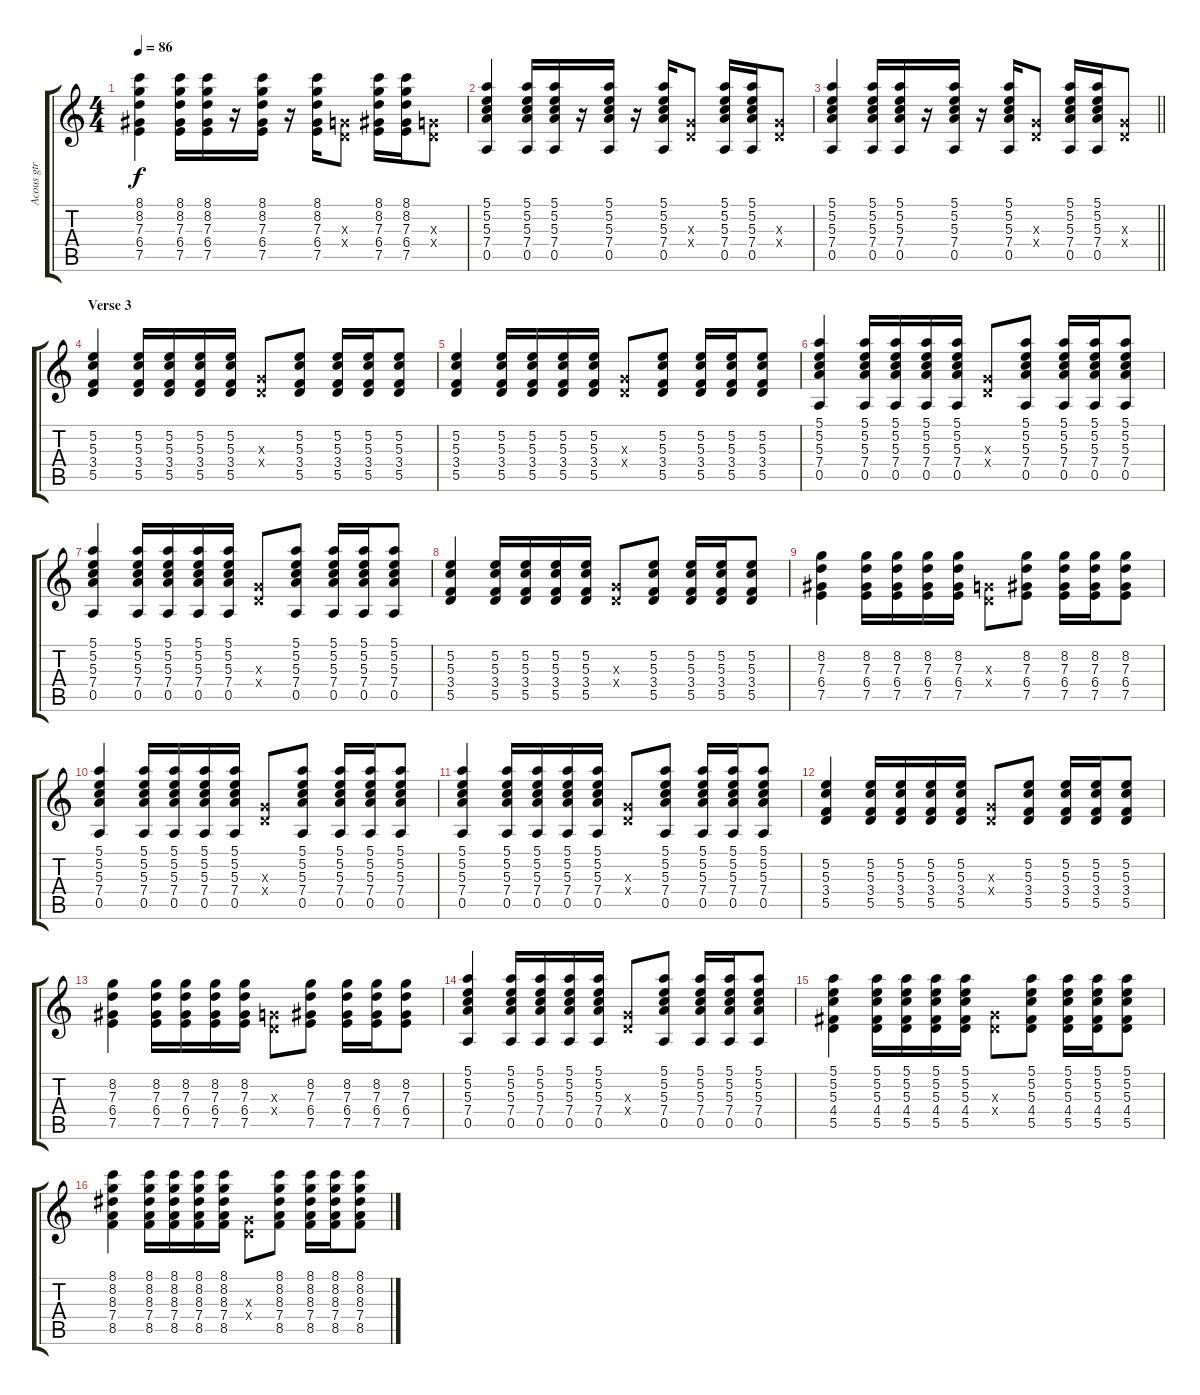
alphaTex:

\track ("Acous gtr" "Acous gtr") {instrument acousticguitarnylon}
\staff {score tabs}
\tuning (E4 B3 G3 D3 A2 E2) {hide}
\ts (4 4)
\tempo 86
\clef g2
\ks c
(8.1 8.2 7.3 6.4 7.5).4{dy f} (8.1 8.2 7.3 6.4 7.5).16 (8.1 8.2 7.3 6.4 7.5).16 r.16 (8.1 8.2 7.3 6.4 7.5).16 r.16 (8.1 8.2 7.3 6.4 7.5).16 (0.3{x} 0.4{x}).8 (8.1 8.2 7.3 6.4 7.5).16 (8.1 8.2 7.3 6.4 7.5).16 (0.3{x} 0.4{x}).8 |
(5.1 5.2 5.3 7.4 0.5).4 (5.1 5.2 5.3 7.4 0.5).16 (5.1 5.2 5.3 7.4 0.5).16 r.16 (5.1 5.2 5.3 7.4 0.5).16 r.16 (5.1 5.2 5.3 7.4 0.5).16 (0.3{x} 0.4{x}).8 (5.1 5.2 5.3 7.4 0.5).16 (5.1 5.2 5.3 7.4 0.5).16 (0.3{x} 0.4{x}).8 |
\barLineRight lightlight
(5.1 5.2 5.3 7.4 0.5).4 (5.1 5.2 5.3 7.4 0.5).16 (5.1 5.2 5.3 7.4 0.5).16 r.16 (5.1 5.2 5.3 7.4 0.5).16 r.16 (5.1 5.2 5.3 7.4 0.5).16 (0.3{x} 0.4{x}).8 (5.1 5.2 5.3 7.4 0.5).16 (5.1 5.2 5.3 7.4 0.5).16 (0.3{x} 0.4{x}).8 |
\section ("" "Verse 3")
(5.2 5.3 3.4 5.5).4 (5.2 5.3 3.4 5.5).16 (5.2 5.3 3.4 5.5).16 (5.2 5.3 3.4 5.5).16 (5.2 5.3 3.4 5.5).16 (0.3{x} 0.4{x}).8 (5.2 5.3 3.4 5.5).8 (5.2 5.3 3.4 5.5).16 (5.2 5.3 3.4 5.5).16 (5.2 5.3 3.4 5.5).8 |
(5.2 5.3 3.4 5.5).4 (5.2 5.3 3.4 5.5).16 (5.2 5.3 3.4 5.5).16 (5.2 5.3 3.4 5.5).16 (5.2 5.3 3.4 5.5).16 (0.3{x} 0.4{x}).8 (5.2 5.3 3.4 5.5).8 (5.2 5.3 3.4 5.5).16 (5.2 5.3 3.4 5.5).16 (5.2 5.3 3.4 5.5).8 |
(5.1 5.2 5.3 7.4 0.5).4 (5.1 5.2 5.3 7.4 0.5).16 (5.1 5.2 5.3 7.4 0.5).16 (5.1 5.2 5.3 7.4 0.5).16 (5.1 5.2 5.3 7.4 0.5).16 (0.3{x} 0.4{x}).8 (5.1 5.2 5.3 7.4 0.5).8 (5.1 5.2 5.3 7.4 0.5).16 (5.1 5.2 5.3 7.4 0.5).16 (5.1 5.2 5.3 7.4 0.5).8 |
(5.1 5.2 5.3 7.4 0.5).4 (5.1 5.2 5.3 7.4 0.5).16 (5.1 5.2 5.3 7.4 0.5).16 (5.1 5.2 5.3 7.4 0.5).16 (5.1 5.2 5.3 7.4 0.5).16 (0.3{x} 0.4{x}).8 (5.1 5.2 5.3 7.4 0.5).8 (5.1 5.2 5.3 7.4 0.5).16 (5.1 5.2 5.3 7.4 0.5).16 (5.1 5.2 5.3 7.4 0.5).8 |
(5.2 5.3 3.4 5.5).4 (5.2 5.3 3.4 5.5).16 (5.2 5.3 3.4 5.5).16 (5.2 5.3 3.4 5.5).16 (5.2 5.3 3.4 5.5).16 (0.3{x} 0.4{x}).8 (5.2 5.3 3.4 5.5).8 (5.2 5.3 3.4 5.5).16 (5.2 5.3 3.4 5.5).16 (5.2 5.3 3.4 5.5).8 |
(8.2 7.3 6.4 7.5).4 (8.2 7.3 6.4 7.5).16 (8.2 7.3 6.4 7.5).16 (8.2 7.3 6.4 7.5).16 (8.2 7.3 6.4 7.5).16 (0.3{x} 0.4{x}).8 (8.2 7.3 6.4 7.5).8 (8.2 7.3 6.4 7.5).16 (8.2 7.3 6.4 7.5).16 (8.2 7.3 6.4 7.5).8 |
(5.1 5.2 5.3 7.4 0.5).4 (5.1 5.2 5.3 7.4 0.5).16 (5.1 5.2 5.3 7.4 0.5).16 (5.1 5.2 5.3 7.4 0.5).16 (5.1 5.2 5.3 7.4 0.5).16 (0.3{x} 0.4{x}).8 (5.1 5.2 5.3 7.4 0.5).8 (5.1 5.2 5.3 7.4 0.5).16 (5.1 5.2 5.3 7.4 0.5).16 (5.1 5.2 5.3 7.4 0.5).8 |
(5.1 5.2 5.3 7.4 0.5).4 (5.1 5.2 5.3 7.4 0.5).16 (5.1 5.2 5.3 7.4 0.5).16 (5.1 5.2 5.3 7.4 0.5).16 (5.1 5.2 5.3 7.4 0.5).16 (0.3{x} 0.4{x}).8 (5.1 5.2 5.3 7.4 0.5).8 (5.1 5.2 5.3 7.4 0.5).16 (5.1 5.2 5.3 7.4 0.5).16 (5.1 5.2 5.3 7.4 0.5).8 |
(5.2 5.3 3.4 5.5).4 (5.2 5.3 3.4 5.5).16 (5.2 5.3 3.4 5.5).16 (5.2 5.3 3.4 5.5).16 (5.2 5.3 3.4 5.5).16 (0.3{x} 0.4{x}).8 (5.2 5.3 3.4 5.5).8 (5.2 5.3 3.4 5.5).16 (5.2 5.3 3.4 5.5).16 (5.2 5.3 3.4 5.5).8 |
(8.2 7.3 6.4 7.5).4 (8.2 7.3 6.4 7.5).16 (8.2 7.3 6.4 7.5).16 (8.2 7.3 6.4 7.5).16 (8.2 7.3 6.4 7.5).16 (0.3{x} 0.4{x}).8 (8.2 7.3 6.4 7.5).8 (8.2 7.3 6.4 7.5).16 (8.2 7.3 6.4 7.5).16 (8.2 7.3 6.4 7.5).8 |
(5.1 5.2 5.3 7.4 0.5).4 (5.1 5.2 5.3 7.4 0.5).16 (5.1 5.2 5.3 7.4 0.5).16 (5.1 5.2 5.3 7.4 0.5).16 (5.1 5.2 5.3 7.4 0.5).16 (0.3{x} 0.4{x}).8 (5.1 5.2 5.3 7.4 0.5).8 (5.1 5.2 5.3 7.4 0.5).16 (5.1 5.2 5.3 7.4 0.5).16 (5.1 5.2 5.3 7.4 0.5).8 |
(5.1 5.2 5.3 4.4 5.5).4 (5.1 5.2 5.3 4.4 5.5).16 (5.1 5.2 5.3 4.4 5.5).16 (5.1 5.2 5.3 4.4 5.5).16 (5.1 5.2 5.3 4.4 5.5).16 (0.3{x} 0.4{x}).8 (5.1 5.2 5.3 4.4 5.5).8 (5.1 5.2 5.3 4.4 5.5).16 (5.1 5.2 5.3 4.4 5.5).16 (5.1 5.2 5.3 4.4 5.5).8 |
(8.1 8.2 8.3 7.4 8.5).4 (8.1 8.2 8.3 7.4 8.5).16 (8.1 8.2 8.3 7.4 8.5).16 (8.1 8.2 8.3 7.4 8.5).16 (8.1 8.2 8.3 7.4 8.5).16 (0.3{x} 0.4{x}).8 (8.1 8.2 8.3 7.4 8.5).8 (8.1 8.2 8.3 7.4 8.5).16 (8.1 8.2 8.3 7.4 8.5).16 (8.1 8.2 8.3 7.4 8.5).8
